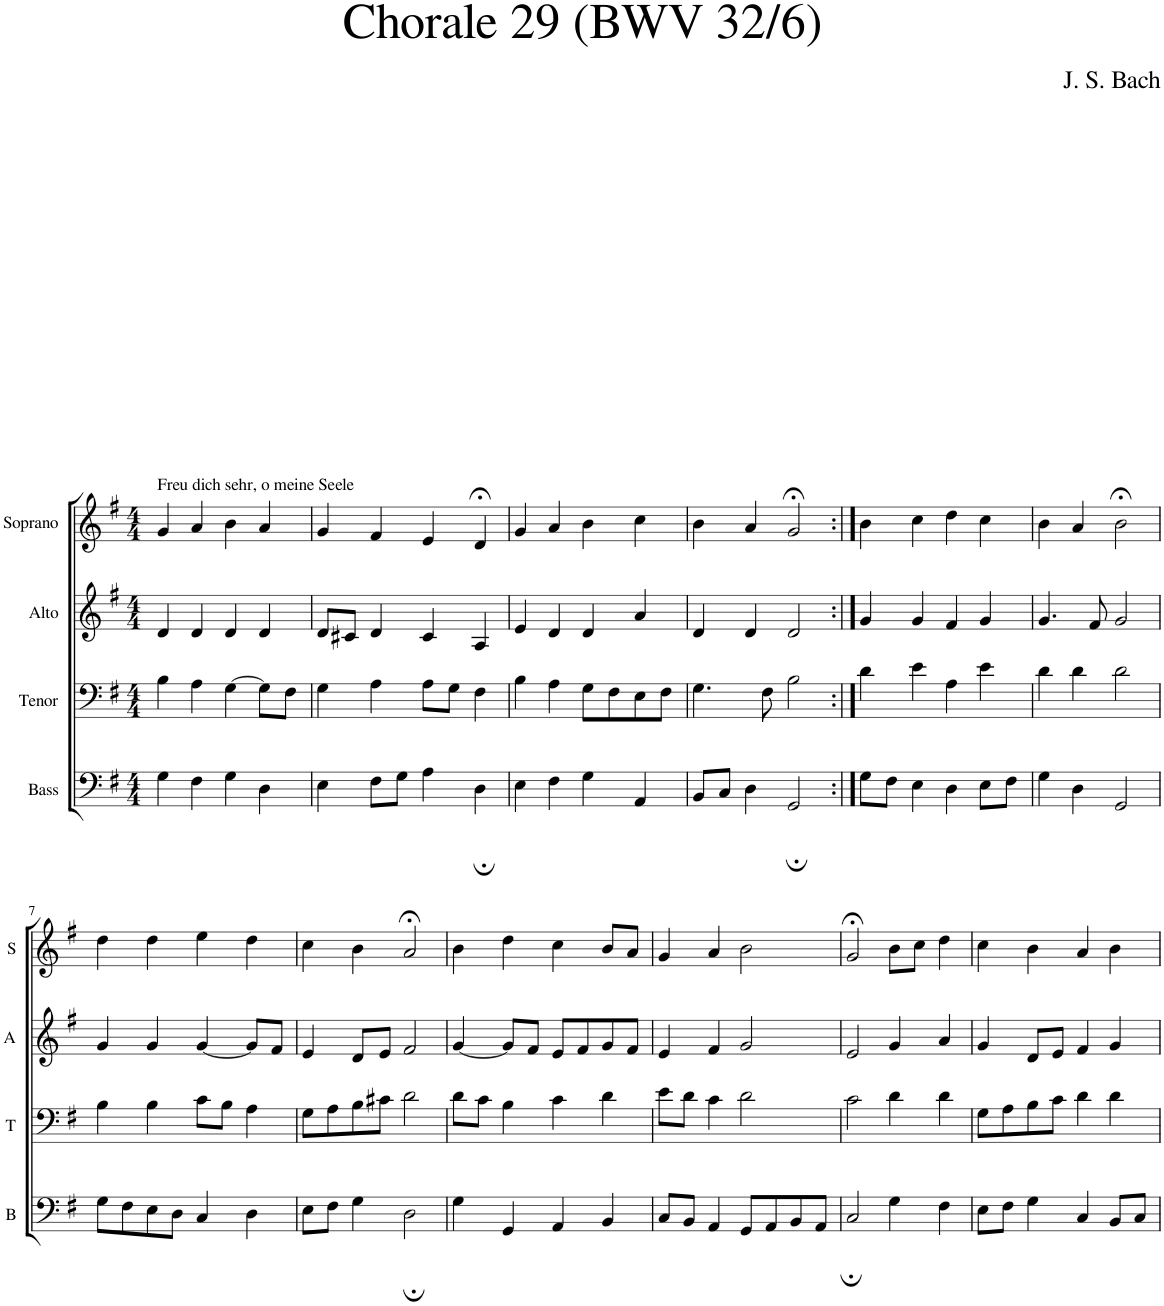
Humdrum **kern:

**kern	**kern	**kern	**kern
*part4	*part3	*part2	*part1
*staff4	*staff3	*staff2	*staff1
*I"Bass	*I"Tenor	*I"Alto	*I"Soprano
*I'B	*I'T	*I'A	*I'S
*clefF4	*clefF4	*clefG2	*clefG2
*k[f#]	*k[f#]	*k[f#]	*k[f#]
*M4/4	*M4/4	*M4/4	*M4/4
=1	=1	=1	=1
!	!	!	!LO:TX:a:t=Freu dich sehr, o meine Seele
4G\	4B\	4d/	4g/
4F#\	4A\	4d/	4a/
4G\	[4G\	4d/	4b\
4D\	8G\L]	4d/	4a/
.	8F#\J	.	.
=2	=2	=2	=2
4E\	4G\	8d/L	4g/
.	.	8c#X/J	.
8F#\L	4A\	4d/	4f#/
8G\J	.	.	.
4A\	8A\L	4c#/	4e/
.	8G\J	.	.
4D;\	4F#\	4A/	4d;</
=3	=3	=3	=3
4E\	4B\	4e/	4g/
4F#\	4A\	4d/	4a/
4G\	8G\L	4d/	4b\
.	8F#\	.	.
4AA/	8E\	4a/	4cc\
.	8F#\J	.	.
=4	=4	=4	=4
8BB/L	4.G\	4d/	4b\
8C/J	.	.	.
4D\	.	4d/	4a/
.	8F#\	.	.
2GG;/	2B\	2d/	2g;</
=5:|!	=5:|!	=5:|!	=5:|!
8G\L	4d\	4g/	4b\
8F#\J	.	.	.
4E\	4e\	4g/	4cc\
4D\	4A\	4f#/	4dd\
8E\L	4e\	4g/	4cc\
8F#\J	.	.	.
=6	=6	=6	=6
4G\	4d\	4.g/	4b\
4D\	4d\	.	4a/
.	.	8f#/	.
2GG/	2d\	2g/	2b;<\
!!LO:LB:g=z
=7	=7	=7	=7
8G\L	4B\	4g/	4dd\
8F#\	.	.	.
8E\	4B\	4g/	4dd\
8D\J	.	.	.
4C/	8c\L	[4g/	4ee\
.	8B\J	.	.
4D\	4A\	8g/L]	4dd\
.	.	8f#/J	.
=8	=8	=8	=8
8E\L	8G\L	4e/	4cc\
8F#\J	8A\	.	.
4G\	8B\	8d/L	4b\
.	8c#X\J	8e/J	.
2D;\	2d\	2f#/	2a;</
=9	=9	=9	=9
4G\	8d\L	[4g/	4b\
.	8c\J	.	.
4GG/	4B\	8g/L]	4dd\
.	.	8f#/J	.
4AA/	4c\	8e/L	4cc\
.	.	8f#/	.
4BB/	4d\	8g/	8b/L
.	.	8f#/J	8a/J
=10	=10	=10	=10
8C/L	8e\L	4e/	4g/
8BB/J	8d\J	.	.
4AA/	4c\	4f#/	4a/
8GG/L	2d\	2g/	2b\
8AA/	.	.	.
8BB/	.	.	.
8AA/J	.	.	.
=11	=11	=11	=11
2C;/	2c\	2e/	2g;</
4G\	4d\	4g/	8b\L
.	.	.	8cc\J
4F#\	4d\	4a/	4dd\
=12	=12	=12	=12
8E\L	8G\L	4g/	4cc\
8F#\J	8A\	.	.
4G\	8B\	8d/L	4b\
.	8c\J	8e/J	.
4C/	4d\	4f#/	4a/
8BB/L	4d\	4g/	4b\
8C/J	.	.	.
=	=	=	=
*-	*-	*-	*-
